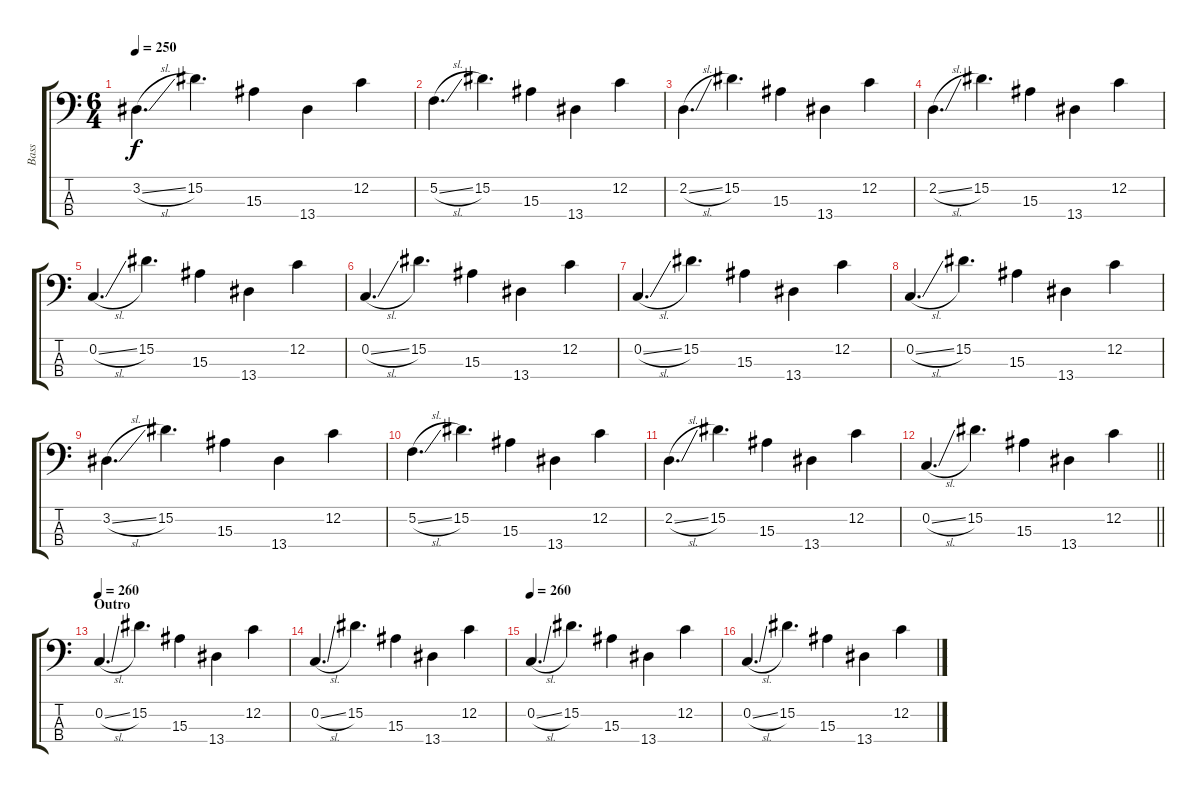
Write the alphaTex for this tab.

\track ("Bass" "Bass") {instrument electricbasspick}
\staff {score tabs}
\tuning (F2 C2 G1 D1) {hide}
\ts (6 4)
\tempo 250
\clef f4
\ks c
3.2{sl}.4{d dy f} 15.2.4{d} 15.3.4 13.4.4 12.2.4 |
5.2{sl}.4{d} 15.2.4{d} 15.3.4 13.4.4 12.2.4 |
2.2{sl}.4{d} 15.2.4{d} 15.3.4 13.4.4 12.2.4 |
2.2{sl}.4{d} 15.2.4{d} 15.3.4 13.4.4 12.2.4 |
0.2{sl}.4{d} 15.2.4{d} 15.3.4 13.4.4 12.2.4 |
0.2{sl}.4{d} 15.2.4{d} 15.3.4 13.4.4 12.2.4 |
0.2{sl}.4{d} 15.2.4{d} 15.3.4 13.4.4 12.2.4 |
0.2{sl}.4{d} 15.2.4{d} 15.3.4 13.4.4 12.2.4 |
3.2{sl}.4{d} 15.2.4{d} 15.3.4 13.4.4 12.2.4 |
5.2{sl}.4{d} 15.2.4{d} 15.3.4 13.4.4 12.2.4 |
2.2{sl}.4{d} 15.2.4{d} 15.3.4 13.4.4 12.2.4 |
\barLineRight lightlight
0.2{sl}.4{d} 15.2.4{d} 15.3.4 13.4.4 12.2.4 |
\section ("" "Outro")
\tempo 260
0.2{sl}.4{d} 15.2.4{d} 15.3.4 13.4.4 12.2.4 |
0.2{sl}.4{d} 15.2.4{d} 15.3.4 13.4.4 12.2.4 |
\tempo 260
0.2{sl}.4{d} 15.2.4{d} 15.3.4 13.4.4 12.2.4 |
0.2{sl}.4{d} 15.2.4{d} 15.3.4 13.4.4 12.2.4
